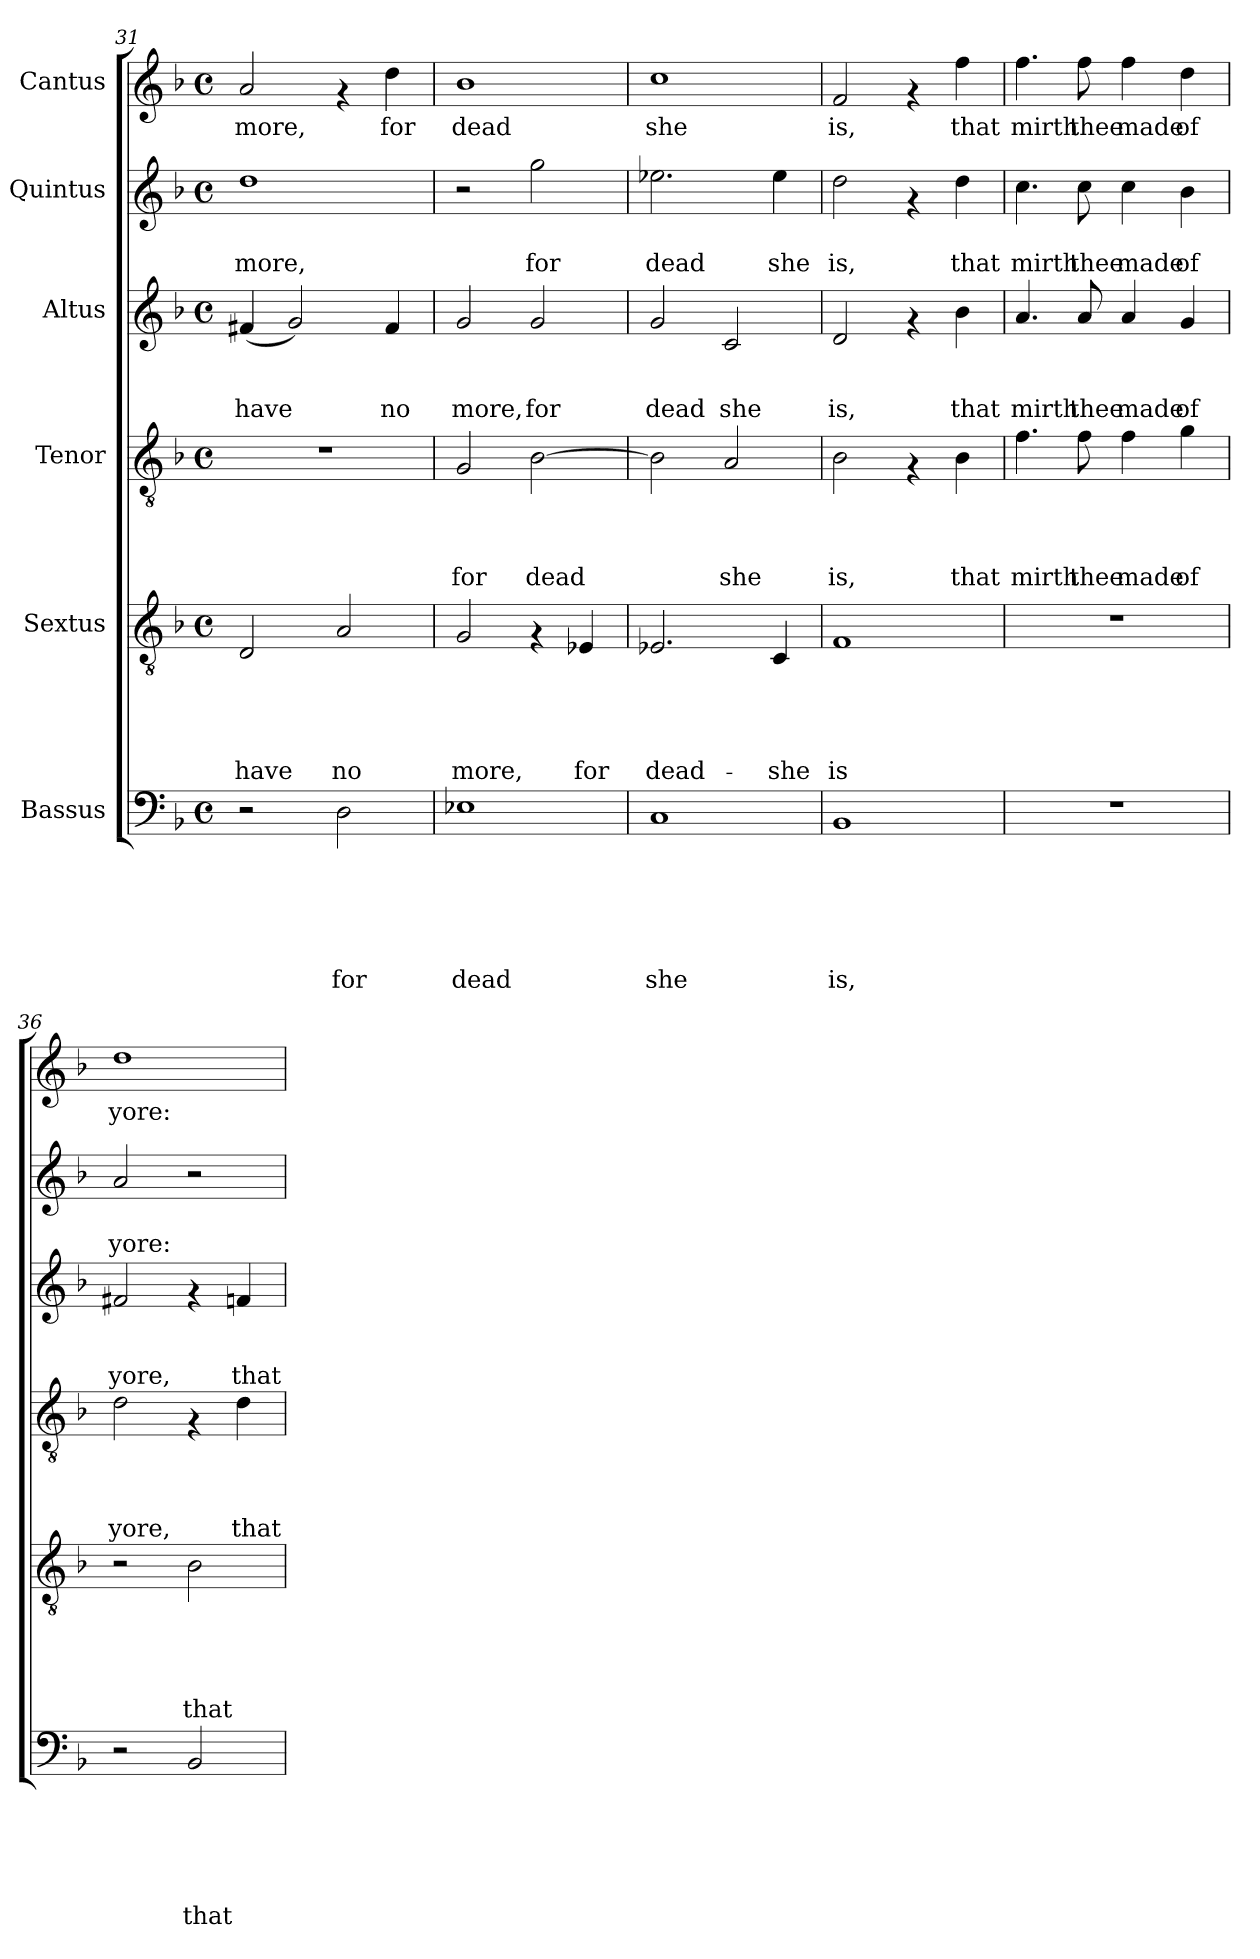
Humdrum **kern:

**kern	**text	**text	**text	**text	**text	**text	**kern	**text	**text	**text	**text	**text	**kern	**text	**text	**text	**text	**kern	**text	**text	**text	**kern	**text	**text	**kern	**text
*part6	*part6	*part6	*part6	*part6	*part6	*part6	*part5	*part5	*part5	*part5	*part5	*part5	*part4	*part4	*part4	*part4	*part4	*part3	*part3	*part3	*part3	*part2	*part2	*part2	*part1	*part1
*staff6	*staff6	*staff6	*staff6	*staff6	*staff6	*staff6	*staff5	*staff5	*staff5	*staff5	*staff5	*staff5	*staff4	*staff4	*staff4	*staff4	*staff4	*staff3	*staff3	*staff3	*staff3	*staff2	*staff2	*staff2	*staff1	*staff1
*I"Bassus	*	*	*	*	*	*	*I"Sextus	*	*	*	*	*	*I"Tenor	*	*	*	*	*I"Altus	*	*	*	*I"Quintus	*	*	*I"Cantus	*
!!LO:PB:g=z
*clefF4	*	*	*	*	*	*	*clefGv2	*	*	*	*	*	*clefGv2	*	*	*	*	*clefG2	*	*	*	*clefG2	*	*	*clefG2	*
*k[b-]	*	*	*	*	*	*	*k[b-]	*	*	*	*	*	*k[b-]	*	*	*	*	*k[b-]	*	*	*	*k[b-]	*	*	*k[b-]	*
*F:	*	*	*	*	*	*	*F:	*	*	*	*	*	*F:	*	*	*	*	*F:	*	*	*	*F:	*	*	*F:	*
*M4/4	*	*	*	*	*	*	*M4/4	*	*	*	*	*	*M4/4	*	*	*	*	*M4/4	*	*	*	*M4/4	*	*	*M4/4	*
*met(c)	*	*	*	*	*	*	*met(c)	*	*	*	*	*	*met(c)	*	*	*	*	*met(c)	*	*	*	*met(c)	*	*	*met(c)	*
=31	=31	=31	=31	=31	=31	=31	=31	=31	=31	=31	=31	=31	=31	=31	=31	=31	=31	=31	=31	=31	=31	=31	=31	=31	=31	=31
!	!	!	!	!	!	!	!	!	!	!	!	!LO:LY:b	!	!	!	!	!	!	!	!	!LO:LY:b	!	!	!LO:LY:b	!	!LO:LY:b
2r	.	.	.	.	.	.	2D/	.	.	.	.	have	1r	.	.	.	.	(<4f#X/	.	.	have	1dd	.	more,	2a/	more,
.	.	.	.	.	.	.	.	.	.	.	.	.	.	.	.	.	.	2g/)	.	.	.	.	.	.	.	.
!	!	!	!	!	!	!LO:LY:b	!	!	!	!	!	!LO:LY:b	!	!	!	!	!	!	!	!	!	!	!	!	!	!
2D\	.	.	.	.	.	for	2A/	.	.	.	.	no	.	.	.	.	.	.	.	.	.	.	.	.	4rf	.
!	!	!	!	!	!	!	!	!	!	!	!	!	!	!	!	!	!	!	!	!	!LO:LY:b	!	!	!	!	!LO:LY:b
.	.	.	.	.	.	.	.	.	.	.	.	.	.	.	.	.	.	4f#/	.	.	no	.	.	.	4dd\	for
=32	=32	=32	=32	=32	=32	=32	=32	=32	=32	=32	=32	=32	=32	=32	=32	=32	=32	=32	=32	=32	=32	=32	=32	=32	=32	=32
!	!	!	!	!	!	!LO:LY:b	!	!	!	!	!	!LO:LY:b	!	!	!	!	!LO:LY:b	!	!	!	!LO:LY:b	!	!	!	!	!LO:LY:b
1E-X	.	.	.	.	.	dead	2G/	.	.	.	.	more,	2G/	.	.	.	for	2g/	.	.	more,	2r	.	.	1b-	dead
!	!	!	!	!	!	!	!	!	!	!	!	!	!	!	!	!	!LO:LY:b	!	!	!	!LO:LY:b	!	!	!LO:LY:b	!	!
.	.	.	.	.	.	.	4rF	.	.	.	.	.	[>2B-\	.	.	.	dead	2g/	.	.	for	2gg\	.	for	.	.
!	!	!	!	!	!	!	!	!	!	!	!	!LO:LY:b	!	!	!	!	!	!	!	!	!	!	!	!	!	!
.	.	.	.	.	.	.	4E-X/	.	.	.	.	for	.	.	.	.	.	.	.	.	.	.	.	.	.	.
=33	=33	=33	=33	=33	=33	=33	=33	=33	=33	=33	=33	=33	=33	=33	=33	=33	=33	=33	=33	=33	=33	=33	=33	=33	=33	=33
!	!	!	!	!	!	!LO:LY:b	!	!	!	!	!	!LO:LY:b	!	!	!	!	!	!	!	!	!LO:LY:b	!	!	!LO:LY:b	!	!LO:LY:b
1C	.	.	.	.	.	she	2.E-X/	.	.	.	.	dead-	2B-\]	.	.	.	.	2g/	.	.	dead	2.ee-X\	.	dead	1cc	she
!	!	!	!	!	!	!	!	!	!	!	!	!	!	!	!	!	!LO:LY:b	!	!	!	!LO:LY:b	!	!	!	!	!
.	.	.	.	.	.	.	.	.	.	.	.	.	2A/	.	.	.	she	2c/	.	.	she	.	.	.	.	.
!	!	!	!	!	!	!	!	!	!	!	!	!LO:LY:b	!	!	!	!	!	!	!	!	!	!	!	!LO:LY:b	!	!
.	.	.	.	.	.	.	4C/	.	.	.	.	-she	.	.	.	.	.	.	.	.	.	4ee-\	.	she	.	.
=34	=34	=34	=34	=34	=34	=34	=34	=34	=34	=34	=34	=34	=34	=34	=34	=34	=34	=34	=34	=34	=34	=34	=34	=34	=34	=34
!	!	!	!	!	!	!LO:LY:b	!	!	!	!	!	!LO:LY:b	!	!	!	!	!LO:LY:b	!	!	!	!LO:LY:b	!	!	!LO:LY:b	!	!LO:LY:b
1BB-	.	.	.	.	.	is,	1F	.	.	.	.	is	2B-\	.	.	.	is,	2d/	.	.	is,	2dd\	.	is,	2f/	is,
.	.	.	.	.	.	.	.	.	.	.	.	.	4rF	.	.	.	.	4rf	.	.	.	4rf	.	.	4rf	.
!	!	!	!	!	!	!	!	!	!	!	!	!	!	!	!	!	!LO:LY:b	!	!	!	!LO:LY:b	!	!	!LO:LY:b	!	!LO:LY:b
.	.	.	.	.	.	.	.	.	.	.	.	.	4B-\	.	.	.	that	4b-\	.	.	that	4dd\	.	that	4ff\	that
=35	=35	=35	=35	=35	=35	=35	=35	=35	=35	=35	=35	=35	=35	=35	=35	=35	=35	=35	=35	=35	=35	=35	=35	=35	=35	=35
!	!	!	!	!	!	!	!	!	!	!	!	!	!	!	!	!	!LO:LY:b	!	!	!	!LO:LY:b	!	!	!LO:LY:b	!	!LO:LY:b
1r	.	.	.	.	.	.	1r	.	.	.	.	.	4.f\	.	.	.	mirth	4.a/	.	.	mirth	4.cc\	.	mirth	4.ff\	mirth
!	!	!	!	!	!	!	!	!	!	!	!	!	!	!	!	!	!LO:LY:b	!	!	!	!LO:LY:b	!	!	!LO:LY:b	!	!LO:LY:b
.	.	.	.	.	.	.	.	.	.	.	.	.	8f\	.	.	.	thee	8a/	.	.	thee	8cc\	.	thee	8ff\	thee
!	!	!	!	!	!	!	!	!	!	!	!	!	!	!	!	!	!LO:LY:b	!	!	!	!LO:LY:b	!	!	!LO:LY:b	!	!LO:LY:b
.	.	.	.	.	.	.	.	.	.	.	.	.	4f\	.	.	.	made	4a/	.	.	made	4cc\	.	made	4ff\	made
!	!	!	!	!	!	!	!	!	!	!	!	!	!	!	!	!	!LO:LY:b	!	!	!	!LO:LY:b	!	!	!LO:LY:b	!	!LO:LY:b
.	.	.	.	.	.	.	.	.	.	.	.	.	4g\	.	.	.	of	4g/	.	.	of	4b-\	.	of	4dd\	of
=36	=36	=36	=36	=36	=36	=36	=36	=36	=36	=36	=36	=36	=36	=36	=36	=36	=36	=36	=36	=36	=36	=36	=36	=36	=36	=36
!	!	!	!	!	!	!	!	!	!	!	!	!	!	!	!	!	!LO:LY:b	!	!	!	!LO:LY:b	!	!	!LO:LY:b	!	!LO:LY:b
2r	.	.	.	.	.	.	2r	.	.	.	.	.	2d\	.	.	.	yore,	2f#X/	.	.	yore,	2a/	.	yore:	1dd	yore:
!	!	!	!	!	!	!LO:LY:b	!	!	!	!	!	!LO:LY:b	!	!	!	!	!	!	!	!	!	!	!	!	!	!
2BB-/	.	.	.	.	.	that	2B-\	.	.	.	.	that	4rF	.	.	.	.	4rf	.	.	.	2r	.	.	.	.
!	!	!	!	!	!	!	!	!	!	!	!	!	!	!	!	!	!LO:LY:b	!	!	!	!LO:LY:b	!	!	!	!	!
.	.	.	.	.	.	.	.	.	.	.	.	.	4d\	.	.	.	that	4fn/	.	.	that	.	.	.	.	.
=	=	=	=	=	=	=	=	=	=	=	=	=	=	=	=	=	=	=	=	=	=	=	=	=	=	=
*-	*-	*-	*-	*-	*-	*-	*-	*-	*-	*-	*-	*-	*-	*-	*-	*-	*-	*-	*-	*-	*-	*-	*-	*-	*-	*-
